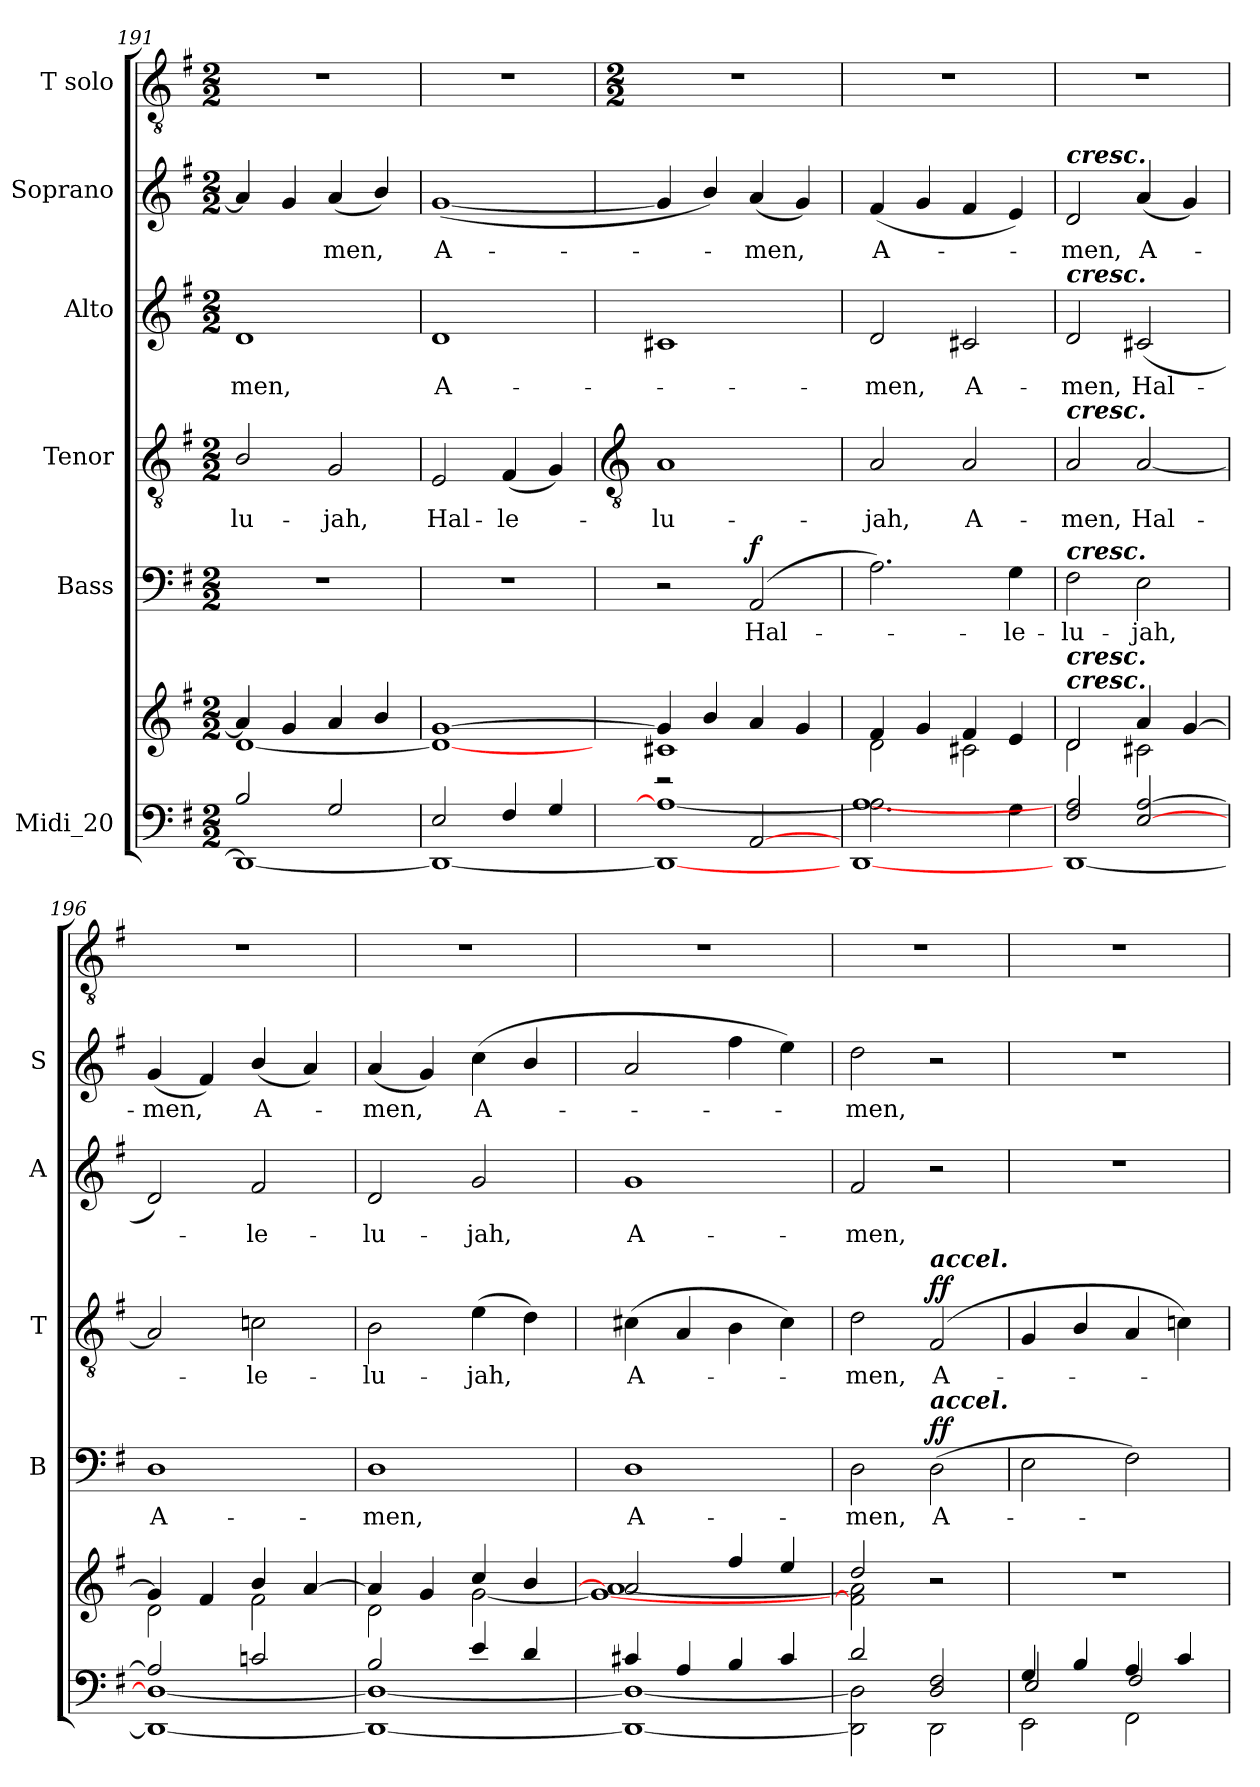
**kern	**kern	**kern	**text	**dynam	**kern	**text	**dynam	**kern	**text	**kern	**text	**kern
*part6	*part6	*part5	*part5	*part5	*part4	*part4	*part4	*part3	*part3	*part2	*part2	*part1
*staff7	*staff6	*staff5	*staff5	*staff5	*staff4	*staff4	*staff4	*staff3	*staff3	*staff2	*staff2	*staff1
*I"Midi_20	*	*I"Bass	*	*	*I"Tenor	*	*	*I"Alto	*	*I"Soprano	*	*I"T solo
*	*	*I'B	*	*	*I'T	*	*	*I'A	*	*I'S	*	*
*clefF4	*clefG2	*clefF4	*	*	*clefGv2	*	*	*clefG2	*	*clefG2	*	*clefGv2
*k[f#]	*k[f#]	*k[f#]	*	*	*k[f#]	*	*	*k[f#]	*	*k[f#]	*	*k[f#]
*G:	*G:	*G:	*	*	*G:	*	*	*G:	*	*G:	*	*G:
*M2/2	*M2/2	*M2/2	*	*	*M2/2	*	*	*M2/2	*	*M2/2	*	*M2/2
=191	=191	=191	=191	=191	=191	=191	=191	=191	=191	=191	=191	=191
*^	*^	*	*	*	*	*	*	*	*	*	*	*
!	!	!	!	!	!	!	!	!LO:LY:b	!	!	!LO:LY:b	!	!	!
2B/	1DD\_	4a/]	[1d\	1r	.	.	2B/	lu-	.	1d	-men,	4a]	.	1r
.	.	4g/	.	.	.	.	.	.	.	.	.	4g	.	.
!	!	!	!	!	!	!	!	!LO:LY:b	!	!	!	!	!LO:LY:b	!
2G/	.	4a/	.	.	.	.	2G	-jah,	.	.	.	(<4a	men,	.
.	.	4b/	.	.	.	.	.	.	.	.	.	4b/)	.	.
=192	=192	=192	=192	=192	=192	=192	=192	=192	=192	=192	=192	=192	=192	=192
!	!	!	!	!	!	!	!	!LO:LY:b	!	!	!LO:LY:b	!	!LO:LY:b	!
2E/	1DD\_	[1g/	1d\_	1r	.	.	2E	Hal-	.	1d	A-	(<[1g	A-	1r
!	!	!	!	!	!	!	!	!LO:LY:b	!	!	!	!	!	!
4F#/	.	.	.	.	.	.	(<4F#	-le-	.	.	.	.	.	.
4G/	.	.	.	.	.	.	4G)	.	.	.	.	.	.	.
!!LO:LB:g=z
=193	=193	=193	=193	=193	=193	=193	=193	=193	=193	=193	=193	=193	=193	=193
*	*	*	*	*	*	*	*clefGv2	*	*	*	*	*	*	*
*	*	*	*	*	*	*	*	*	*	*	*	*	*	*M2/2
!	!	!	!	!	!	!	!	!LO:LY:b	!	!	!	!	!	!
2r	1DD\_ 1A\_	4g/]	1c#X\	2r	.	.	1A	lu-	.	1c#X	.	4g]	.	1r
.	.	4b/	.	.	.	.	.	.	.	.	.	4b/)	.	.
!	!	!	!	!	!LO:LY:b	!LO:DY:b	!	!	!	!	!	!	!LO:LY:b	!
[2AA/	.	4a/	.	(<2AA	Hal-	f	.	.	.	.	.	(<4a	men,	.
.	.	4g/	.	.	.	.	.	.	.	.	.	4g)	.	.
=194	=194	=194	=194	=194	=194	=194	=194	=194	=194	=194	=194	=194	=194	=194
!	!	!	!	!	!	!	!	!LO:LY:b	!	!	!LO:LY:b	!	!LO:LY:b	!
2.A\]	[1DD\ [1A\	4f#/	2d\	2.A)	.	.	2A	-jah,	.	2d	men,	(<4f#	A-	1r
.	.	4g/	.	.	.	.	.	.	.	.	.	4g	.	.
!	!	!	!	!	!	!	!	!LO:LY:b	!	!	!LO:LY:b	!	!	!
.	.	4f#/	2c#X\	.	.	.	2A	A-	.	2c#X	A-	4f#	.	.
!	!	!	!	!	!LO:LY:b	!	!	!	!	!	!	!	!	!
4G\	.	4e/	.	4G	le-	.	.	.	.	.	.	4e)	.	.
=195	=195	=195	=195	=195	=195	=195	=195	=195	=195	=195	=195	=195	=195	=195
!	!	!	!	!	!	!	!	!	!	!	!	!LO:TX:a:Bi:t=cresc.	!	!
!	!	!	!	!	!	!	!	!	!	!LO:TX:a:Bi:t=cresc.	!	!	!	!
!	!	!	!	!	!	!	!LO:TX:a:Bi:t=cresc.	!	!	!	!	!	!	!
!	!	!	!	!LO:TX:a:Bi:t=cresc.	!	!	!	!	!	!	!	!	!	!
!	!	!LO:TX:a:Bi:t=cresc.	!	!	!	!	!	!	!	!	!	!	!	!
!	!	!LO:TX:a:Bi:t=cresc.	!	!	!	!	!	!	!	!	!	!	!	!
!	!	!	!	!	!LO:LY:b	!	!	!LO:LY:b	!	!	!LO:LY:b	!	!LO:LY:b	!
2F#/ 2A/	[1DD\	2d/	2d\	2F#	-lu-	.	2A	-men,	.	2d	-men,	2d	men,	1r
!	!	!	!	!	!LO:LY:b	!	!	!LO:LY:b	!	!	!LO:LY:b	!	!LO:LY:b	!
[2E/ [2A/	.	4a/	2c#X\	2E	-jah,	.	[2A	Hal-	.	(<2c#X	Hal-	(<4a	A-	.
.	.	[4g/	.	.	.	.	.	.	.	.	.	4g)	.	.
=196	=196	=196	=196	=196	=196	=196	=196	=196	=196	=196	=196	=196	=196	=196
!	!	!	!	!	!LO:LY:b	!	!	!	!	!	!	!	!LO:LY:b	!
2A/]	1DD\_ 1D\_	4g/]	2d\	1D	A-	.	2A]	.	.	2d)	.	(<4g	men,	1r
.	.	4f#/	.	.	.	.	.	.	.	.	.	4f#)	.	.
!	!	!	!	!	!	!	!	!LO:LY:b	!	!	!LO:LY:b	!	!LO:LY:b	!
2cn/	.	4b/	2f#\	.	.	.	2cn	le-	.	2f#	le-	(<4b/	A-	.
.	.	[4a/	.	.	.	.	.	.	.	.	.	4a)	.	.
=197	=197	=197	=197	=197	=197	=197	=197	=197	=197	=197	=197	=197	=197	=197
!	!	!	!	!	!LO:LY:b	!	!	!LO:LY:b	!	!	!LO:LY:b	!	!LO:LY:b	!
2B/	1DD\_ 1D\_	4a/]	2d\	1D	-men,	.	2B	-lu-	.	2d	-lu-	(<4a	men,	1r
.	.	4g/	.	.	.	.	.	.	.	.	.	4g)	.	.
!	!	!	!	!	!	!	!	!LO:LY:b	!	!	!LO:LY:b	!	!LO:LY:b	!
4e/	.	4cc/	[2g\	.	.	.	(>4e	-jah,	.	2g	-jah,	(>4cc	A-	.
4d/	.	4b/	.	.	.	.	4d)	.	.	.	.	4b/	.	.
=198	=198	=198	=198	=198	=198	=198	=198	=198	=198	=198	=198	=198	=198	=198
!	!	!	!	!	!LO:LY:b	!	!	!LO:LY:b	!	!	!LO:LY:b	!	!	!
4c#X/	1DD\_ 1D\_	2a/	1g\_ 1a\_	1D	A-	.	(>4c#X	A-	.	1g	A-	2a	.	1r
4A/	.	.	.	.	.	.	4A	.	.	.	.	.	.	.
4B/	.	4ff#/	.	.	.	.	4B	.	.	.	.	4ff#	.	.
4c#/	.	4ee/	.	.	.	.	4c#)	.	.	.	.	4ee)	.	.
=199	=199	=199	=199	=199	=199	=199	=199	=199	=199	=199	=199	=199	=199	=199
!	!	!	!	!	!LO:LY:b	!	!	!LO:LY:b	!	!	!LO:LY:b	!	!LO:LY:b	!
2d/	2DD\] 2D\]	2dd/	2f#\] 2a\]	2D	-men,	.	2d	men,	.	2f#	-men,	2dd	men,	1r
!	!	!	!	!	!	!	!LO:TX:a:Bi:t=accel.	!	!	!	!	!	!	!
!	!	!	!	!LO:TX:a:Bi:t=accel.	!	!	!	!	!	!	!	!	!	!
!	!	!	!	!	!LO:LY:b	!LO:DY:b	!	!LO:LY:b	!LO:DY:b	!	!	!	!	!
2D/ 2F#/	2DD\	2r	2ryy	(>2D	A-	ff	(<2F#	A-	ff	2r	.	2r	.	.
*	*	*v	*v	*	*	*	*	*	*	*	*	*	*	*
=200	=200	=200	=200	=200	=200	=200	=200	=200	=200	=200	=200	=200	=200
*	*^	*	*	*	*	*	*	*	*	*	*	*	*
4G/	2E/	2EE\	1r	2E	.	.	4G	.	.	1r	.	1r	.	1r
4B/	.	.	.	.	.	.	4B/	.	.	.	.	.	.	.
4A/	2F#/	2FF#\	.	2F#)	.	.	4A	.	.	.	.	.	.	.
4c/	.	.	.	.	.	.	4cn)	.	.	.	.	.	.	.
*v	*v	*v	*	*	*	*	*	*	*	*	*	*	*	*
=	=	=	=	=	=	=	=	=	=	=	=	=
*-	*-	*-	*-	*-	*-	*-	*-	*-	*-	*-	*-	*-
